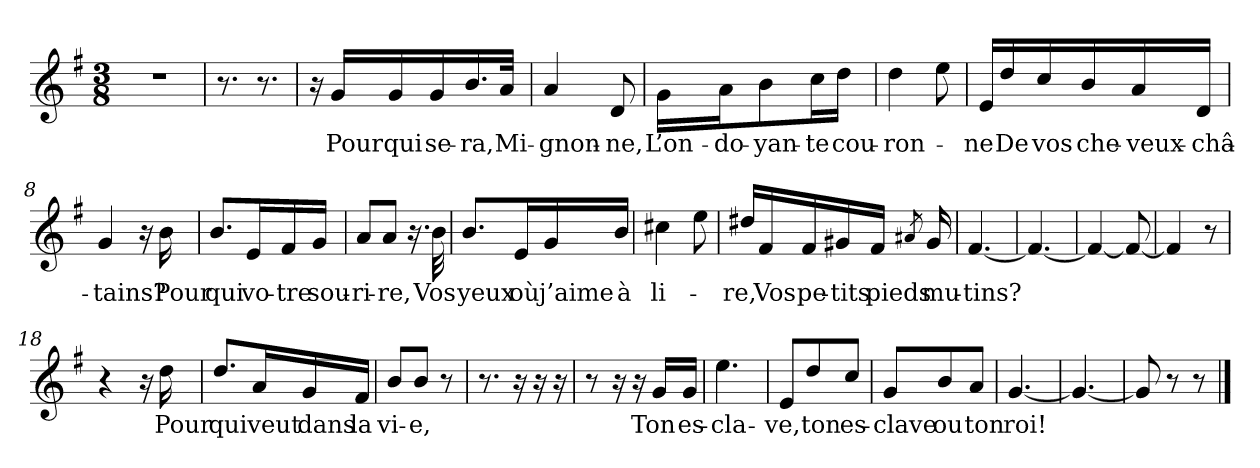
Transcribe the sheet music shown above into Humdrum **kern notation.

**kern	**text
*part1	*part1
*staff1	*staff1
*clefG2	*
*k[f#]	*
*M3/8	*
=1	=1
4.r	.
=2	=2
8.r	.
8.r	.
=3	=3
16r	.
!	!LO:LY:b
16g/LL	Pour
!	!LO:LY:b
16g/	qui
!	!LO:LY:b
16g/	se-
!	!LO:LY:b
16.b/	-ra,
!	!LO:LY:b
32a/JJk	Mi-
=4	=4
!	!LO:LY:b
4a/	-gnon-
!	!LO:LY:b
8d/	-ne,
=5	=5
!	!LO:LY:b
16g\LL	L’on-
!	!LO:LY:b
16a\J	-do-
!	!LO:LY:b
8b\	-yan-
!	!LO:LY:b
16cc\L	-te
!	!LO:LY:b
16dd\JJ	cou-
=6	=6
!	!LO:LY:b
4dd\	-ron-
8ee\	.
=7	=7
!	!LO:LY:b
16e/LL	-ne
!	!LO:LY:b
16dd/	De
!	!LO:LY:b
16cc/	vos
!	!LO:LY:b
16b/	che-
!	!LO:LY:b
16a/	-veux-
!	!LO:LY:b
16d/JJ	châ-
=8	=8
!	!LO:LY:b
4g/	-tains?
16r	.
!	!LO:LY:b
16b\	Pour
!!LO:LB:g=z
=9	=9
!	!LO:LY:b
8.b/L	qui
!	!LO:LY:b
16e/L	vo-
!	!LO:LY:b
16f#/	-tre
!	!LO:LY:b
16g/JJ	sou-
=10	=10
!	!LO:LY:b
8a/L	-ri-
!	!LO:LY:b
8a/J	-re,
16.r	.
!	!LO:LY:b
32b\	Vos
=11	=11
!	!LO:LY:b
8.b/L	yeux
!	!LO:LY:b
16e/L	où
!	!LO:LY:b
16g/	j’aime
!	!LO:LY:b
16b/JJ	à
=12	=12
!	!LO:LY:b
4cc#X\	li-
8ee\	.
=13	=13
!	!LO:LY:b
16dd#X/LL	-re,
!	!LO:LY:b
16f#/	Vos
!	!LO:LY:b
16f#/	pe-
!	!LO:LY:b
16g#X/	-tits
!	!LO:LY:b
16f#/JJ	pieds
8qa#X/	.
!	!LO:LY:b
16g#/	mu-
=14	=14
!	!LO:LY:b
[4.f#/	-tins?
=15	=15
4.f#/_	.
=16	=16
4f#/_	.
8f#/_	.
=17	=17
4f#/]	.
8r	.
=18	=18
4r	.
16r	.
!	!LO:LY:b
16dd\	Pour
!!LO:LB:g=z
=19	=19
!	!LO:LY:b
8.dd/L	qui
!	!LO:LY:b
16a/L	veut
!	!LO:LY:b
16g/	dans
!	!LO:LY:b
16f#/JJ	la
=20	=20
!	!LO:LY:b
8b/L	vi-
!	!LO:LY:b
8b/J	-e,
8r	.
=21	=21
8.r	.
16r	.
16r	.
16r	.
=22	=22
8r	.
16r	.
16r	.
!	!LO:LY:b
16g/LL	Ton
!	!LO:LY:b
16g/JJ	es-
=23	=23
!	!LO:LY:b
4.ee\	-cla-
=24	=24
!	!LO:LY:b
8e/L	-ve,
!	!LO:LY:b
8dd/	ton
!	!LO:LY:b
8cc/J	es-
=25	=25
!	!LO:LY:b
8g/L	-clave
!	!LO:LY:b
8b/	ou
!	!LO:LY:b
8a/J	ton
=26	=26
!	!LO:LY:b
[4.g/	roi!
=27	=27
4.g/_	.
=28	=28
8g/]	.
8r	.
8r	.
==	==
*-	*-
